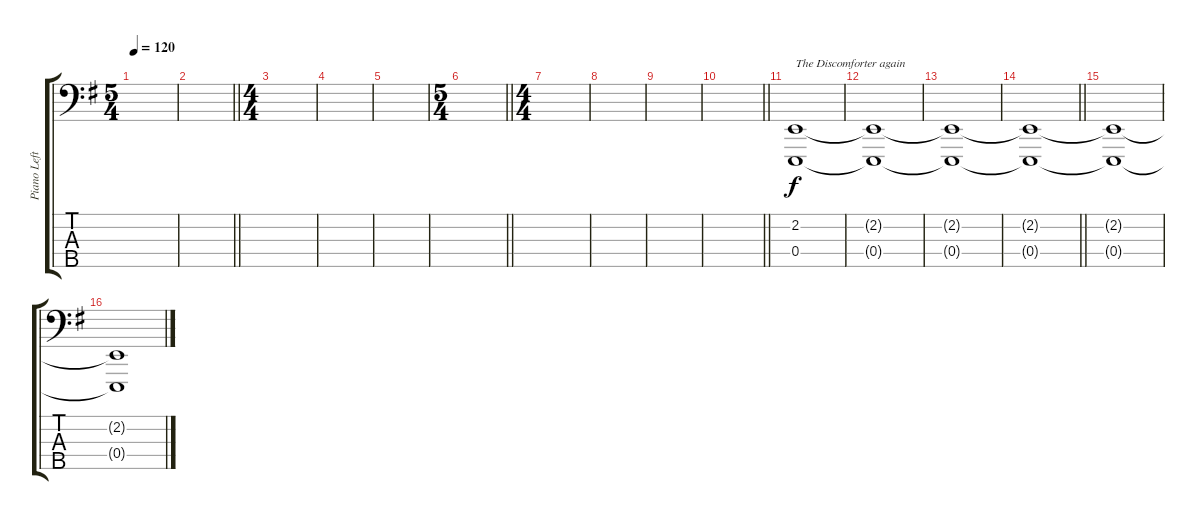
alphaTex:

\track ("Piano Left Standard" "Piano Left") {instrument acousticgrandpiano}
\staff {score tabs}
\tuning (G2 D2 A1 E1 B0) {hide}
\ts (5 4)
\tempo 120
\clef f4
\ks eminor
|
\barLineRight lightlight
|
\ts (4 4)
|
|
|
\ts (5 4)
\barLineRight lightlight
|
\ts (4 4)
|
|
|
\barLineRight lightlight
|
\section ("" "")
(2.2 0.4).1{txt "The Discomforter again" volume 16 instrument pad8sweep} |
(2.2{t} 0.4{t}).1 |
(2.2{t} 0.4{t}).1 |
\barLineRight lightlight
(2.2{t} 0.4{t}).1 |
(2.2{t} 0.4{t}).1{volume 5} |
(2.2{t} 0.4{t}).1
